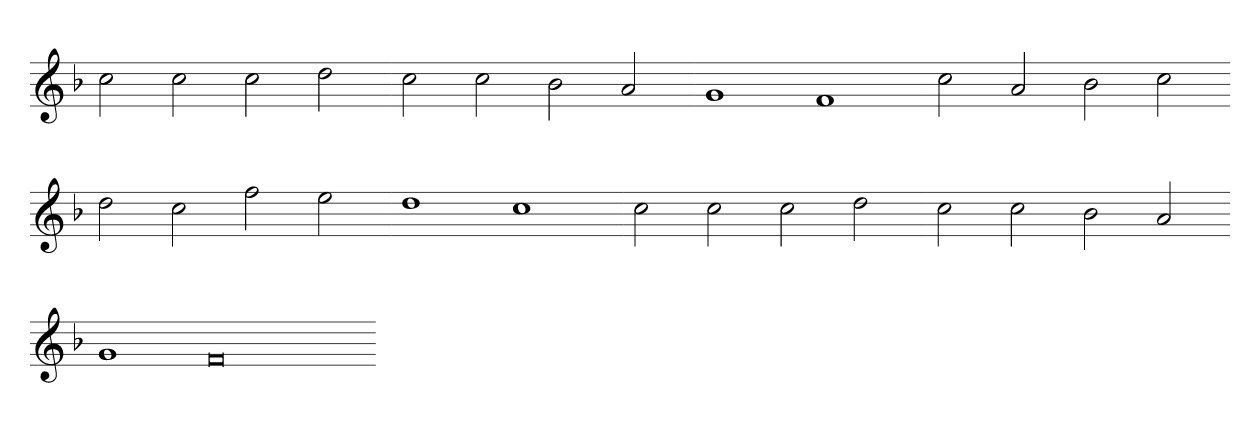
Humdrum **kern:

**kern
*part1
*staff1
*clefG2
*k[b-]
=
2cc
2cc
2cc
2dd
=-
2cc
2cc
2b-
2a
=-
1g
1f
=-
2cc
2a
2b-
2cc
=-
2dd
2cc
2ff
2ee
=-
1dd
1cc
=-
2cc
2cc
2cc
2dd
=-
2cc
2cc
2b-
2a
=-
1g
0f
=-
*-
